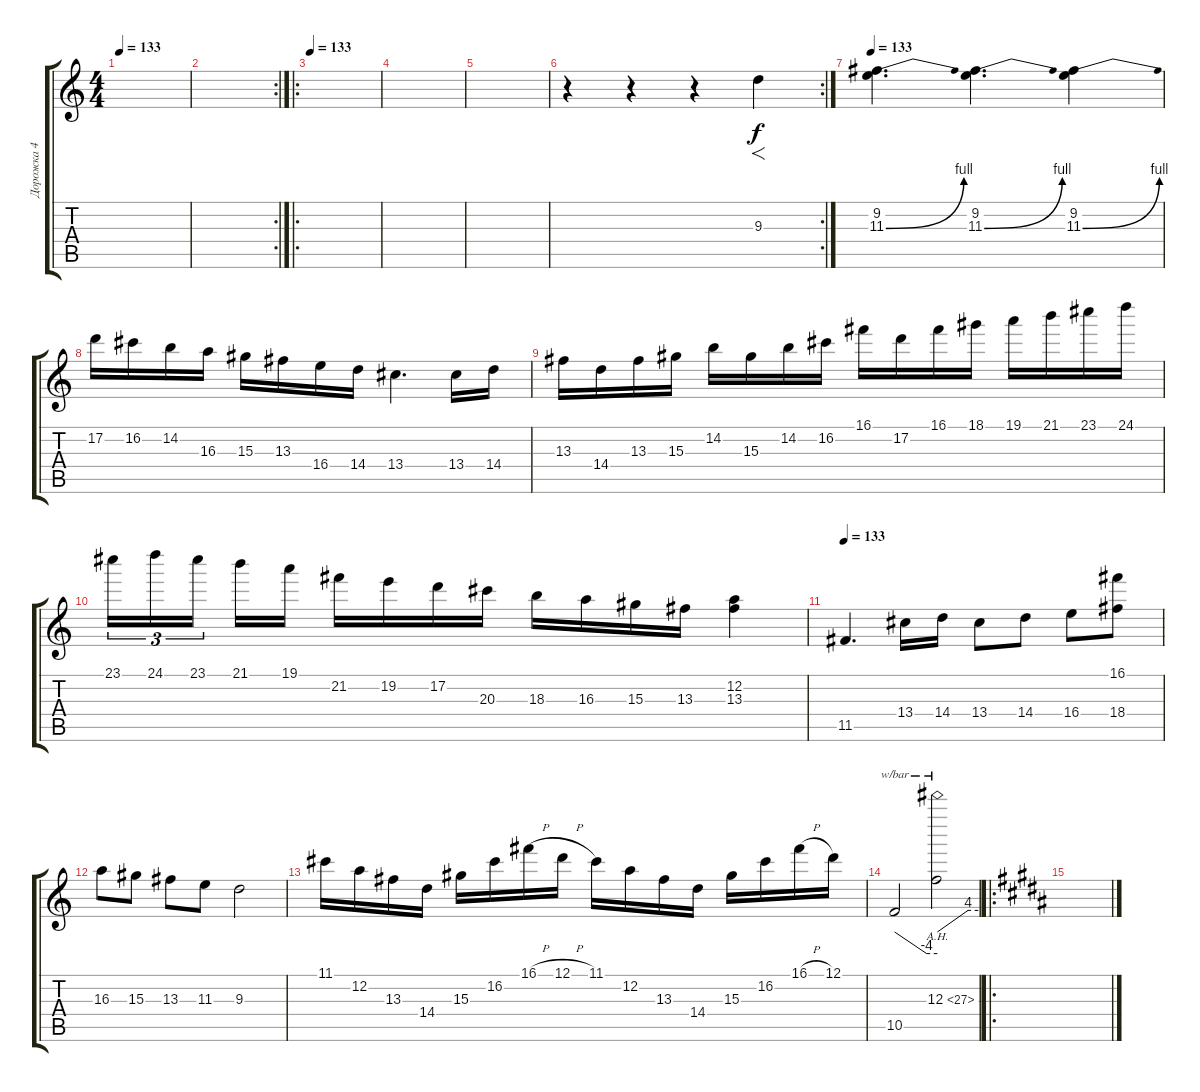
\track ("Дорожка 4" "Дорожка 4") {instrument overdrivenguitar}
\staff {score tabs}
\tuning (D4 A3 F3 C3 G2 D2) {hide}
\ts (4 4)
\tempo 133
\clef g2
\ks c
|
\rc 2
|
\ro
\tempo 133
|
|
|
\rc 2
r.4 r.4 r.4 9.3.4{f} |
\tempo 133
(9.2 11.3{be (bend 0 0 60 4)}).4{d} (9.2 11.3{be (bend 0 0 60 4)}).4{d} (9.2 11.3{be (bend 0 0 60 4)}).4 |
17.2.16 16.2.16 14.2.16 16.3.16 15.3.16 13.3.16 16.4.16 14.4.16 13.4.4{d} 13.4.16 14.4.16 |
13.3.16 14.4.16 13.3.16 15.3.16 14.2.16 15.3.16 14.2.16 16.2.16 16.1.16 17.2.16 16.1.16 18.1.16 19.1.16 21.1.16 23.1.16 24.1.16 |
23.1.16{tu (3 2)} 24.1.16{tu (3 2)} 23.1.16{tu (3 2) beam splitsecondary} 21.1.16 19.1.16 21.2.16 19.2.16 17.2.16 20.3.16 18.3.16 16.3.16 15.3.16 13.3.16 (12.2 13.3).4 |
\tempo 133
11.5.4{d} 13.4.16 14.4.16 13.4.8 14.4.8 16.4.8 (16.1 18.4).8 |
16.3.8 15.3.8 13.3.8 11.3.8 9.3.2 |
11.1.16 12.2.16 13.3.16 14.4.16 15.3.16 16.2.16 16.1{h}.16 12.1{h}.16 11.1.16 12.2.16 13.3.16 14.4.16 15.3.16 16.2.16 16.1{h}.16 12.1.16 |
10.5.2{tbe (custom default 0 0 45 -16 60 -16)} 12.3{ah 15}.2{tbe (custom default 0 0 45 16 60 16)} |
\ro
\ks g#minor
